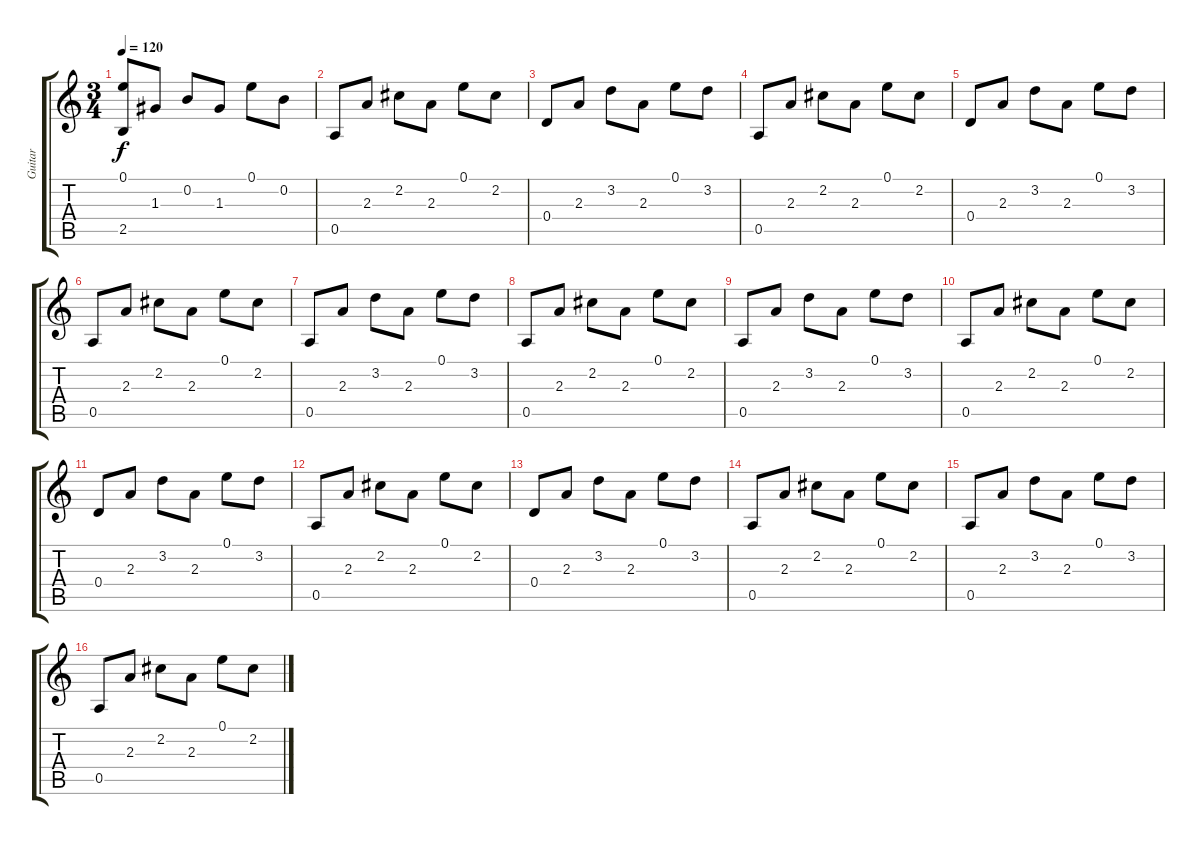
\track ("Guitar" "Guitar") {instrument acousticguitarsteel}
\staff {score tabs}
\tuning (E4 B3 G3 D3 A2 E2) {hide}
\ts (3 4)
\tempo 120
\clef g2
\ks c
(0.1 2.5).8{dy f} 1.3.8 0.2.8 1.3.8 0.1.8 0.2.8 |
0.5.8 2.3.8 2.2.8 2.3.8 0.1.8 2.2.8 |
0.4.8 2.3.8 3.2.8 2.3.8 0.1.8 3.2.8 |
0.5.8 2.3.8 2.2.8 2.3.8 0.1.8 2.2.8 |
0.4.8 2.3.8 3.2.8 2.3.8 0.1.8 3.2.8 |
0.5.8 2.3.8 2.2.8 2.3.8 0.1.8 2.2.8 |
0.5.8 2.3.8 3.2.8 2.3.8 0.1.8 3.2.8 |
0.5.8 2.3.8 2.2.8 2.3.8 0.1.8 2.2.8 |
0.5.8 2.3.8 3.2.8 2.3.8 0.1.8 3.2.8 |
0.5.8 2.3.8 2.2.8 2.3.8 0.1.8 2.2.8 |
0.4.8 2.3.8 3.2.8 2.3.8 0.1.8 3.2.8 |
0.5.8 2.3.8 2.2.8 2.3.8 0.1.8 2.2.8 |
0.4.8 2.3.8 3.2.8 2.3.8 0.1.8 3.2.8 |
0.5.8 2.3.8 2.2.8 2.3.8 0.1.8 2.2.8 |
0.5.8 2.3.8 3.2.8 2.3.8 0.1.8 3.2.8 |
0.5.8 2.3.8 2.2.8 2.3.8 0.1.8 2.2.8
